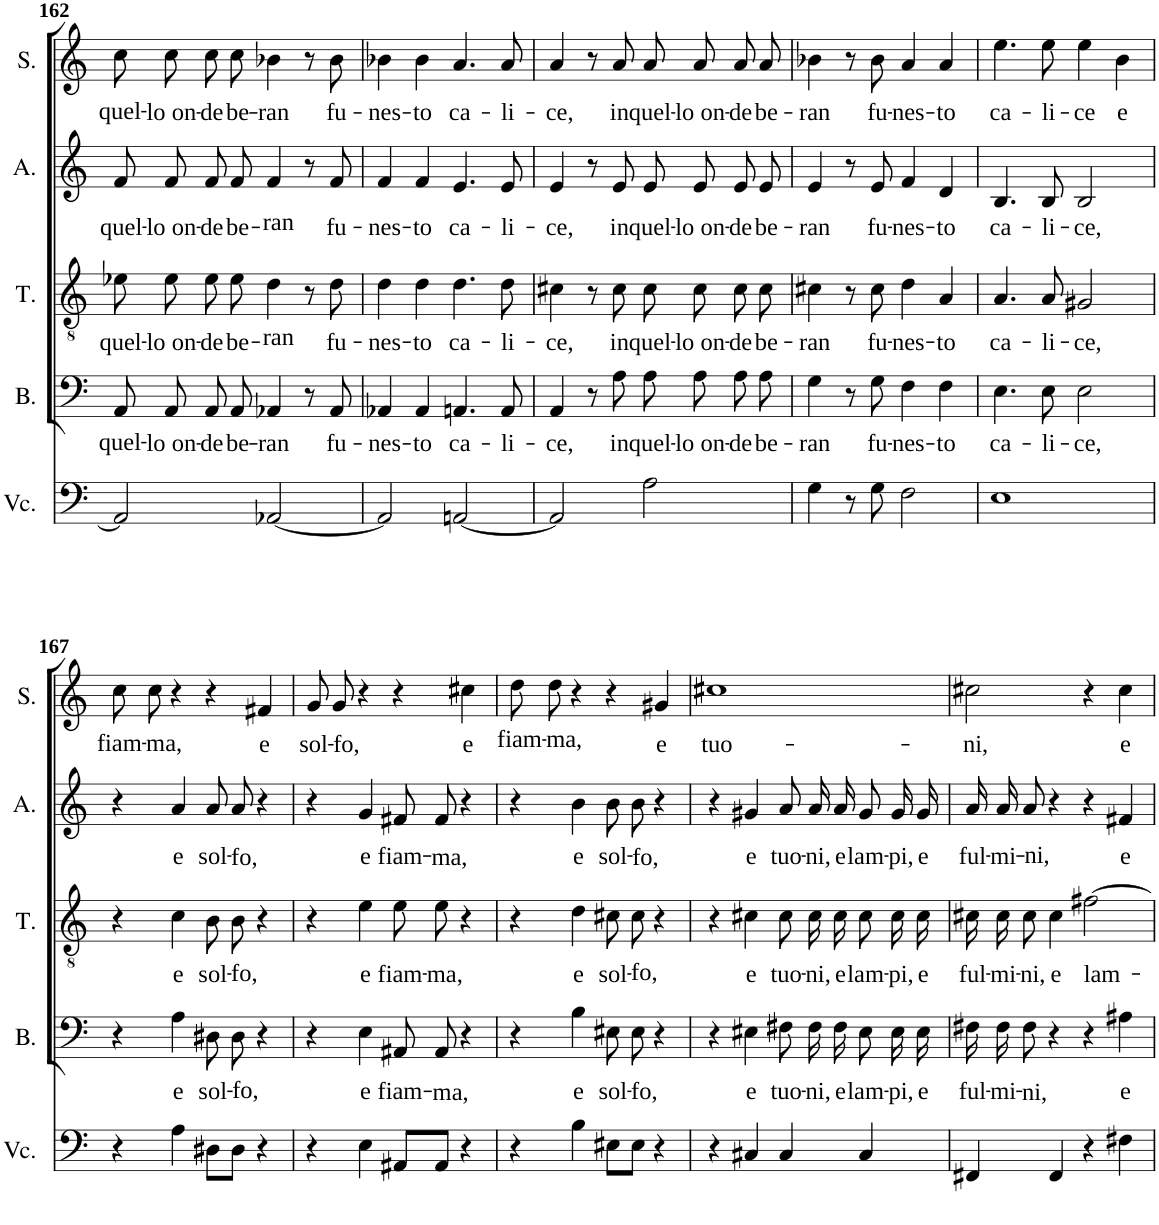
**kern	**kern	**text	**kern	**text	**kern	**text	**kern	**text
*part5	*part4	*part4	*part3	*part3	*part2	*part2	*part1	*part1
*staff5	*staff4	*staff4	*staff3	*staff3	*staff2	*staff2	*staff1	*staff1
*I"B.C.	*I"Basse	*	*I"Ténor	*	*I"Alto	*	*I"Soprano	*
*	*I'B.	*	*I'T.	*	*I'A.	*	*I'S.	*
!!LO:PB:g=z
*clefF4	*clefF4	*	*clefGv2	*	*clefG2	*	*clefG2	*
*k[]	*k[]	*	*k[]	*	*k[]	*	*k[]	*
*C:	*C:	*	*C:	*	*C:	*	*C:	*
*M4/4	*M4/4	*	*M4/4	*	*M4/4	*	*M4/4	*
*met(c)	*met(c)	*	*met(c)	*	*met(c)	*	*met(c)	*
=162	=162	=162	=162	=162	=162	=162	=162	=162
!	!	!LO:LY:b	!	!LO:LY:b	!	!LO:LY:b	!	!LO:LY:b
2AA/]	8AA/L	quel-	8e-X\L	quel-	8f/L	quel-	8cc\L	quel-
!	!	!LO:LY:b	!	!LO:LY:b	!	!LO:LY:b	!	!LO:LY:b
.	8AA/J	lo on-	8e-\J	lo on-	8f/J	lo on-	8cc\J	lo on-
!	!	!LO:LY:b	!	!LO:LY:b	!	!LO:LY:b	!	!LO:LY:b
.	8AA/L	-de	8e-\L	-de	8f/L	-de	8cc\L	-de
!	!	!LO:LY:b	!	!LO:LY:b	!	!LO:LY:b	!	!LO:LY:b
.	8AA/J	be-	8e-\J	be-	8f/J	be-	8cc\J	be-
!	!	!LO:LY:b	!	!LO:LY:b	!	!LO:LY:b	!	!LO:LY:b
[2AA-X/	4AA-X/	-ran	4d\	-ran	4f/	-ran	4b-X\	-ran
.	8r	.	8r	.	8r	.	8r	.
!	!	!LO:LY:b	!	!LO:LY:b	!	!LO:LY:b	!	!LO:LY:b
.	8AA-/	fu-	8d\	fu-	8f/	fu-	8b-\	fu-
=163	=163	=163	=163	=163	=163	=163	=163	=163
!	!	!LO:LY:b	!	!LO:LY:b	!	!LO:LY:b	!	!LO:LY:b
2AA-/]	4AA-X/	-nes-	4d\	-nes-	4f/	-nes-	4b-X\	-nes-
!	!	!LO:LY:b	!	!LO:LY:b	!	!LO:LY:b	!	!LO:LY:b
.	4AA-/	-to	4d\	-to	4f/	-to	4b-\	-to
!	!	!LO:LY:b	!	!LO:LY:b	!	!LO:LY:b	!	!LO:LY:b
[2AAn/	4.AAn/	ca-	4.d\	ca-	4.e/	ca-	4.a/	ca-
!	!	!LO:LY:b	!	!LO:LY:b	!	!LO:LY:b	!	!LO:LY:b
.	8AA/	-li-	8d\	-li-	8e/	-li-	8a/	-li-
=164	=164	=164	=164	=164	=164	=164	=164	=164
!	!	!LO:LY:b	!	!LO:LY:b	!	!LO:LY:b	!	!LO:LY:b
2AA/]	4AA/	-ce,	4c#X\	-ce,	4e/	-ce,	4a/	-ce,
.	8r	.	8r	.	8r	.	8r	.
!	!	!LO:LY:b	!	!LO:LY:b	!	!LO:LY:b	!	!LO:LY:b
.	8A\	in	8c#\	in	8e/	in	8a/	in
!	!	!LO:LY:b	!	!LO:LY:b	!	!LO:LY:b	!	!LO:LY:b
2A\	8A\L	quel-	8c#\L	quel-	8e/L	quel-	8a/L	quel-
!	!	!LO:LY:b	!	!LO:LY:b	!	!LO:LY:b	!	!LO:LY:b
.	8A\J	lo on-	8c#\J	lo on-	8e/J	lo on-	8a/J	lo on-
!	!	!LO:LY:b	!	!LO:LY:b	!	!LO:LY:b	!	!LO:LY:b
.	8A\L	-de	8c#\L	-de	8e/L	-de	8a/L	-de
!	!	!LO:LY:b	!	!LO:LY:b	!	!LO:LY:b	!	!LO:LY:b
.	8A\J	be-	8c#\J	be-	8e/J	be-	8a/J	be-
=165	=165	=165	=165	=165	=165	=165	=165	=165
!	!	!LO:LY:b	!	!LO:LY:b	!	!LO:LY:b	!	!LO:LY:b
4G\	4G\	-ran	4c#X\	-ran	4e/	-ran	4b-X\	-ran
8r	8r	.	8r	.	8r	.	8r	.
!	!	!LO:LY:b	!	!LO:LY:b	!	!LO:LY:b	!	!LO:LY:b
8G\	8G\	fu-	8c#\	fu-	8e/	fu-	8b-\	fu-
!	!	!LO:LY:b	!	!LO:LY:b	!	!LO:LY:b	!	!LO:LY:b
2F\	4F\	-nes-	4d\	-nes-	4f/	-nes-	4a/	-nes-
!	!	!LO:LY:b	!	!LO:LY:b	!	!LO:LY:b	!	!LO:LY:b
.	4F\	-to	4A/	-to	4d/	-to	4a/	-to
=166	=166	=166	=166	=166	=166	=166	=166	=166
!	!	!LO:LY:b	!	!LO:LY:b	!	!LO:LY:b	!	!LO:LY:b
1E	4.E\	ca-	4.A/	ca-	4.B/	ca-	4.ee\	ca-
!	!	!LO:LY:b	!	!LO:LY:b	!	!LO:LY:b	!	!LO:LY:b
.	8E\	-li-	8A/	-li-	8B/	-li-	8ee\	-li-
!	!	!LO:LY:b	!	!LO:LY:b	!	!LO:LY:b	!	!LO:LY:b
.	2E\	-ce,	2G#X/	-ce,	2B/	-ce,	4ee\	-ce
!	!	!	!	!	!	!	!	!LO:LY:b
.	.	.	.	.	.	.	4b\	e
!!LO:LB:g=z
=167	=167	=167	=167	=167	=167	=167	=167	=167
!	!	!	!	!	!	!	!	!LO:LY:b
4r	4r	.	4r	.	4r	.	8cc\L	fiam-
!	!	!	!	!	!	!	!	!LO:LY:b
.	.	.	.	.	.	.	8cc\J	-ma,
!	!	!LO:LY:b	!	!LO:LY:b	!	!LO:LY:b	!	!
4A\	4A\	e	4c\	e	4a/	e	4r	.
!	!	!LO:LY:b	!	!LO:LY:b	!	!LO:LY:b	!	!
8D#X\L	8D#X\L	sol-	8B\L	sol-	8a/L	sol-	4r	.
!	!	!LO:LY:b	!	!LO:LY:b	!	!LO:LY:b	!	!
8D#\J	8D#\J	-fo,	8B\J	-fo,	8a/J	-fo,	.	.
!	!	!	!	!	!	!	!	!LO:LY:b
4r	4r	.	4r	.	4r	.	4f#X/	e
=168	=168	=168	=168	=168	=168	=168	=168	=168
!	!	!	!	!	!	!	!	!LO:LY:b
4r	4r	.	4r	.	4r	.	8g/L	sol-
!	!	!	!	!	!	!	!	!LO:LY:b
.	.	.	.	.	.	.	8g/J	-fo,
!	!	!LO:LY:b	!	!LO:LY:b	!	!LO:LY:b	!	!
4E\	4E\	e	4e\	e	4g/	e	4r	.
!	!	!LO:LY:b	!	!LO:LY:b	!	!LO:LY:b	!	!
8AA#X/L	8AA#X/L	fiam-	8e\L	fiam-	8f#X/L	fiam-	4r	.
!	!	!LO:LY:b	!	!LO:LY:b	!	!LO:LY:b	!	!
8AA#/J	8AA#/J	-ma,	8e\J	-ma,	8f#/J	-ma,	.	.
!	!	!	!	!	!	!	!	!LO:LY:b
4r	4r	.	4r	.	4r	.	4cc#X\	e
=169	=169	=169	=169	=169	=169	=169	=169	=169
!	!	!	!	!	!	!	!	!LO:LY:b
4r	4r	.	4r	.	4r	.	8dd\L	fiam-
!	!	!	!	!	!	!	!	!LO:LY:b
.	.	.	.	.	.	.	8dd\J	-ma,
!	!	!LO:LY:b	!	!LO:LY:b	!	!LO:LY:b	!	!
4B\	4B\	e	4d\	e	4b\	e	4r	.
!	!	!LO:LY:b	!	!LO:LY:b	!	!LO:LY:b	!	!
8E#X\L	8E#X\L	sol-	8c#X\L	sol-	8b\L	sol-	4r	.
!	!	!LO:LY:b	!	!LO:LY:b	!	!LO:LY:b	!	!
8E#\J	8E#\J	-fo,	8c#\J	-fo,	8b\J	-fo,	.	.
!	!	!	!	!	!	!	!	!LO:LY:b
4r	4r	.	4r	.	4r	.	4g#X/	e
=170	=170	=170	=170	=170	=170	=170	=170	=170
!	!	!	!	!	!	!	!	!LO:LY:b
4r	4r	.	4r	.	4r	.	1cc#X	tuo-
!	!	!LO:LY:b	!	!LO:LY:b	!	!LO:LY:b	!	!
4C#X/	4E#X\	e	4c#X\	e	4g#X/	e	.	.
!	!	!LO:LY:b	!	!LO:LY:b	!	!LO:LY:b	!	!
4C#/	8F#X\L	tuo-	8c#\L	tuo-	8a/L	tuo-	.	.
!	!	!LO:LY:b	!	!LO:LY:b	!	!LO:LY:b	!	!
.	16F#\L	-ni,	16c#\L	-ni,	16a/L	-ni,	.	.
!	!	!LO:LY:b	!	!LO:LY:b	!	!LO:LY:b	!	!
.	16F#\JJ	e	16c#\JJ	e	16a/JJ	e	.	.
!	!	!LO:LY:b	!	!LO:LY:b	!	!LO:LY:b	!	!
4C#/	8E#\L	lam-	8c#\L	lam-	8g#/L	lam-	.	.
!	!	!LO:LY:b	!	!LO:LY:b	!	!LO:LY:b	!	!
.	16E#\L	-pi,	16c#\L	-pi,	16g#/L	-pi,	.	.
!	!	!LO:LY:b	!	!LO:LY:b	!	!LO:LY:b	!	!
.	16E#\JJ	e	16c#\JJ	e	16g#/JJ	e	.	.
=171	=171	=171	=171	=171	=171	=171	=171	=171
!	!	!LO:LY:b	!	!LO:LY:b	!	!LO:LY:b	!	!LO:LY:b
4FF#X/	16F#X\LL	ful-	16c#X\LL	ful-	16a/LL	ful-	2cc#X\	-ni,
!	!	!LO:LY:b	!	!LO:LY:b	!	!LO:LY:b	!	!
.	16F#\J	-mi-	16c#\J	-mi-	16a/J	-mi-	.	.
!	!	!LO:LY:b	!	!LO:LY:b	!	!LO:LY:b	!	!
.	8F#\J	-ni,	8c#\J	-ni,	8a/J	-ni,	.	.
!	!	!	!	!LO:LY:b	!	!	!	!
4FF#/	4r	.	4c#\	e	4r	.	.	.
!	!	!	!	!LO:LY:b	!	!	!	!
4r	4r	.	[2f#X\	lam-	4r	.	4r	.
!	!	!LO:LY:b	!	!	!	!LO:LY:b	!	!LO:LY:b
4F#X\	4A#X\	e	.	.	4f#X/	e	4cc#\	e
=	=	=	=	=	=	=	=	=
*-	*-	*-	*-	*-	*-	*-	*-	*-
